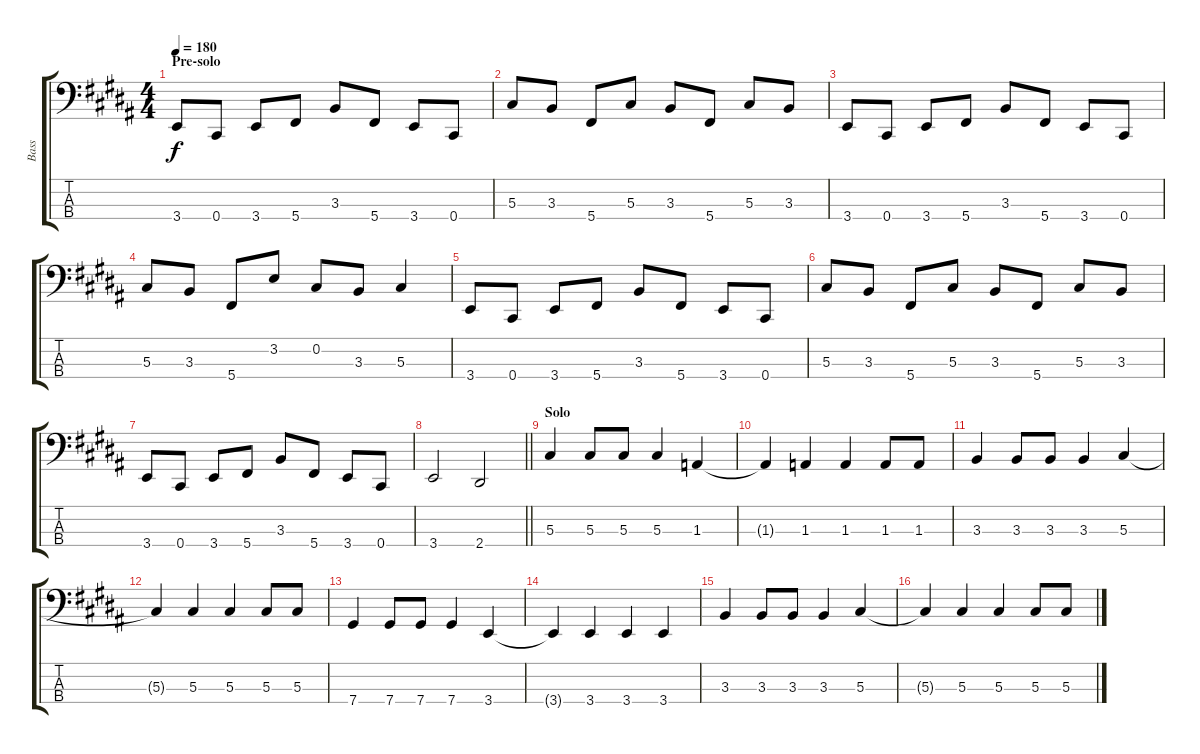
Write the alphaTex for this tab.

\track ("Bass" "Bass") {instrument electricbasspick}
\staff {score tabs}
\tuning (Gb2 Db2 Ab1 Db1) {hide}
\ts (4 4)
\section ("" "Pre-solo")
\tempo 180
\clef f4
\ks b
3.4.8{dy f} 0.4.8 3.4.8 5.4.8 3.3.8 5.4.8 3.4.8 0.4.8 |
5.3.8 3.3.8 5.4.8 5.3.8 3.3.8 5.4.8 5.3.8 3.3.8 |
3.4.8 0.4.8 3.4.8 5.4.8 3.3.8 5.4.8 3.4.8 0.4.8 |
5.3.8 3.3.8 5.4.8 3.2.8 0.2.8 3.3.8 5.3.4 |
3.4.8 0.4.8 3.4.8 5.4.8 3.3.8 5.4.8 3.4.8 0.4.8 |
5.3.8 3.3.8 5.4.8 5.3.8 3.3.8 5.4.8 5.3.8 3.3.8 |
3.4.8 0.4.8 3.4.8 5.4.8 3.3.8 5.4.8 3.4.8 0.4.8 |
\barLineRight lightlight
3.4.2 2.4.2 |
\section ("" "Solo")
5.3.4 5.3.8 5.3.8 5.3.4 1.3.4 |
1.3{t}.4 1.3.4 1.3.4 1.3.8 1.3.8 |
3.3.4 3.3.8 3.3.8 3.3.4 5.3.4 |
5.3{t}.4 5.3.4 5.3.4 5.3.8 5.3.8 |
7.4.4 7.4.8 7.4.8 7.4.4 3.4.4 |
3.4{t}.4 3.4.4 3.4.4 3.4.4 |
3.3.4 3.3.8 3.3.8 3.3.4 5.3.4 |
5.3{t}.4 5.3.4 5.3.4 5.3.8 5.3.8
